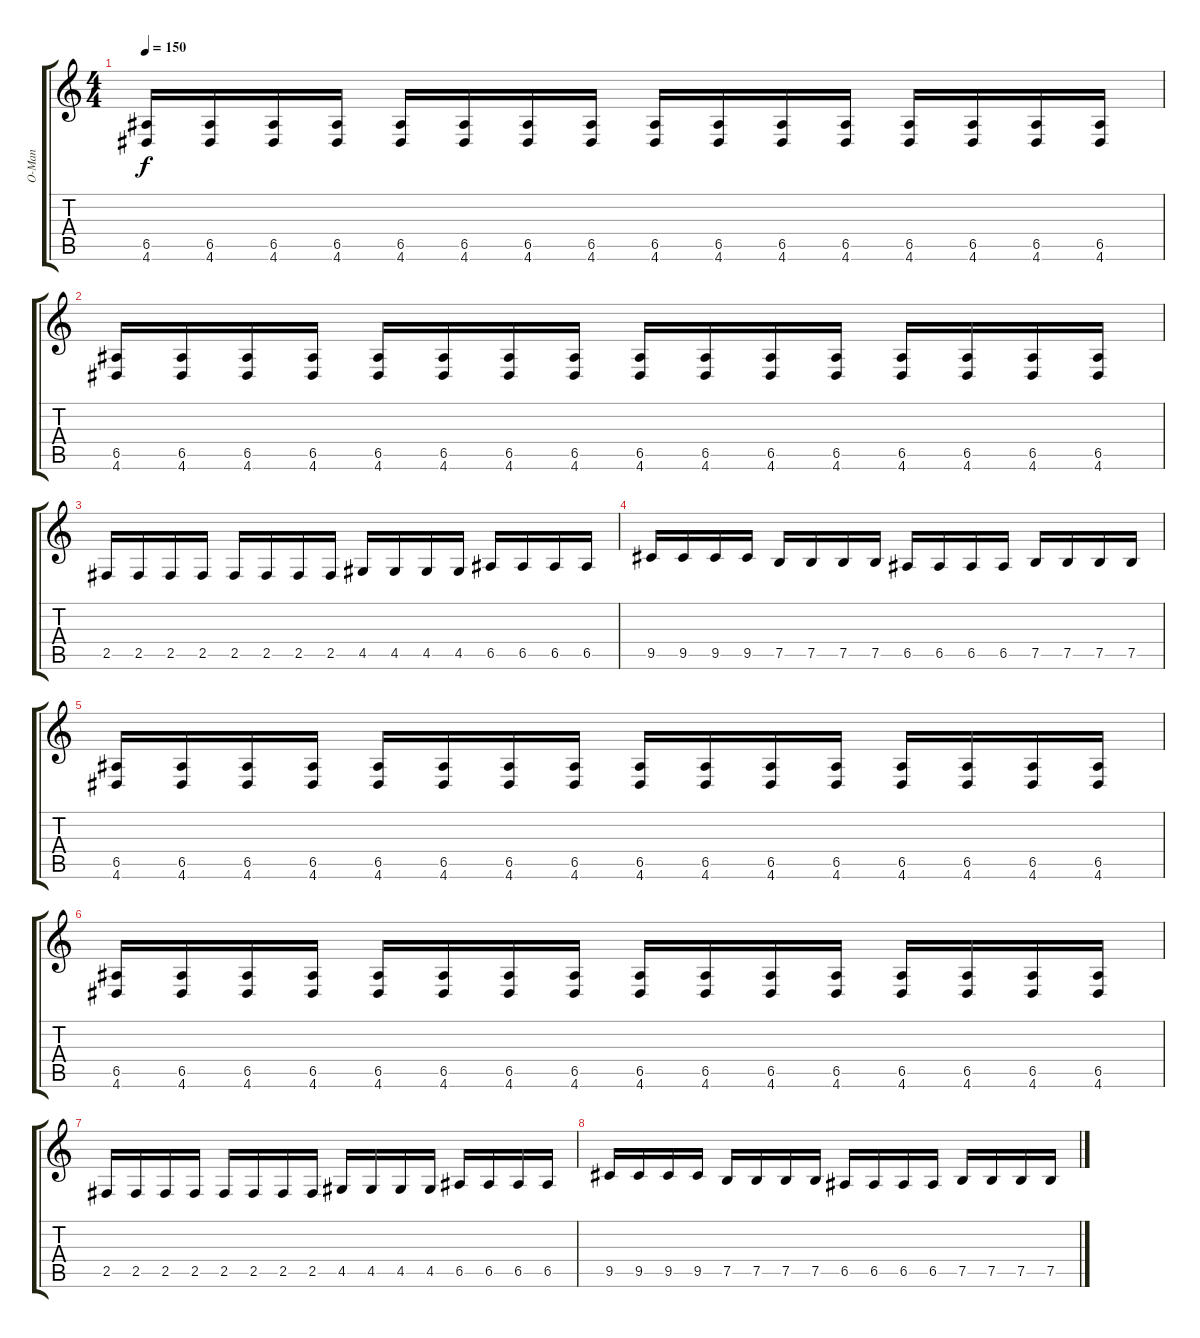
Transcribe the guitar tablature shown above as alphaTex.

\track ("O-Man" "O-Man") {instrument distortionguitar}
\staff {score tabs}
\tuning (B3 Gb3 D3 A2 E2 B1) {hide}
\ts (4 4)
\tempo 150
\clef g2
\ks c
(6.5 4.6).16{dy f} (6.5 4.6).16 (6.5 4.6).16 (6.5 4.6).16 (6.5 4.6).16 (6.5 4.6).16 (6.5 4.6).16 (6.5 4.6).16 (6.5 4.6).16 (6.5 4.6).16 (6.5 4.6).16 (6.5 4.6).16 (6.5 4.6).16 (6.5 4.6).16 (6.5 4.6).16 (6.5 4.6).16 |
(6.5 4.6).16 (6.5 4.6).16 (6.5 4.6).16 (6.5 4.6).16 (6.5 4.6).16 (6.5 4.6).16 (6.5 4.6).16 (6.5 4.6).16 (6.5 4.6).16 (6.5 4.6).16 (6.5 4.6).16 (6.5 4.6).16 (6.5 4.6).16 (6.5 4.6).16 (6.5 4.6).16 (6.5 4.6).16 |
2.5.16 2.5.16 2.5.16 2.5.16 2.5.16 2.5.16 2.5.16 2.5.16 4.5.16 4.5.16 4.5.16 4.5.16 6.5.16 6.5.16 6.5.16 6.5.16 |
9.5.16 9.5.16 9.5.16 9.5.16 7.5.16 7.5.16 7.5.16 7.5.16 6.5.16 6.5.16 6.5.16 6.5.16 7.5.16 7.5.16 7.5.16 7.5.16 |
(6.5 4.6).16 (6.5 4.6).16 (6.5 4.6).16 (6.5 4.6).16 (6.5 4.6).16 (6.5 4.6).16 (6.5 4.6).16 (6.5 4.6).16 (6.5 4.6).16 (6.5 4.6).16 (6.5 4.6).16 (6.5 4.6).16 (6.5 4.6).16 (6.5 4.6).16 (6.5 4.6).16 (6.5 4.6).16 |
(6.5 4.6).16 (6.5 4.6).16 (6.5 4.6).16 (6.5 4.6).16 (6.5 4.6).16 (6.5 4.6).16 (6.5 4.6).16 (6.5 4.6).16 (6.5 4.6).16 (6.5 4.6).16 (6.5 4.6).16 (6.5 4.6).16 (6.5 4.6).16 (6.5 4.6).16 (6.5 4.6).16 (6.5 4.6).16 |
2.5.16 2.5.16 2.5.16 2.5.16 2.5.16 2.5.16 2.5.16 2.5.16 4.5.16 4.5.16 4.5.16 4.5.16 6.5.16 6.5.16 6.5.16 6.5.16 |
9.5.16 9.5.16 9.5.16 9.5.16 7.5.16 7.5.16 7.5.16 7.5.16 6.5.16 6.5.16 6.5.16 6.5.16 7.5.16 7.5.16 7.5.16 7.5.16
